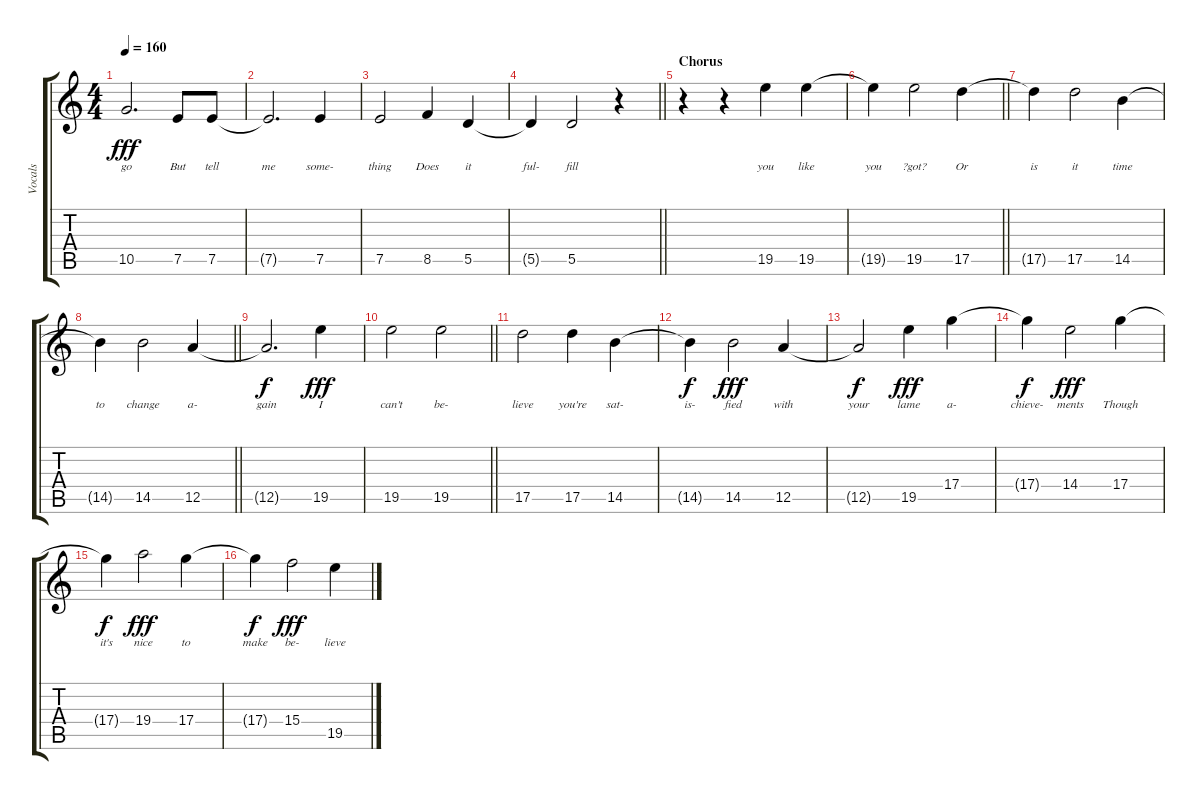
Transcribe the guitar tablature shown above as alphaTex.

\track ("Vocals" "Vocals") {instrument acousticguitarsteel}
\staff {score tabs}
\tuning (E4 B3 G3 D3 A2 E2) {hide}
\ts (4 4)
\tempo 160
\clef g2
\ks c
10.5.2{d lyrics (0 "go") lyrics (1 "") lyrics (2 "") lyrics (3 "") lyrics (4 "") dy fff} 7.5.8{lyrics (0 "But") lyrics (1 "") lyrics (2 "") lyrics (3 "") lyrics (4 "")} 7.5.8{lyrics (0 "tell") lyrics (1 "") lyrics (2 "") lyrics (3 "") lyrics (4 "")} |
7.5{t}.2{d lyrics (0 "me") lyrics (1 "") lyrics (2 "") lyrics (3 "") lyrics (4 "")} 7.5.4{lyrics (0 "some-") lyrics (1 "") lyrics (2 "") lyrics (3 "") lyrics (4 "")} |
7.5.2{lyrics (0 "thing") lyrics (1 "") lyrics (2 "") lyrics (3 "") lyrics (4 "")} 8.5.4{lyrics (0 "Does") lyrics (1 "") lyrics (2 "") lyrics (3 "") lyrics (4 "")} 5.5.4{lyrics (0 "it") lyrics (1 "") lyrics (2 "") lyrics (3 "") lyrics (4 "")} |
\barLineRight lightlight
5.5{t}.4{lyrics (0 "ful-") lyrics (1 "") lyrics (2 "") lyrics (3 "") lyrics (4 "")} 5.5.2{lyrics (0 "fill") lyrics (1 "") lyrics (2 "") lyrics (3 "") lyrics (4 "")} r.4 |
\section ("" "Chorus")
r.4 r.4 19.5.4{lyrics (0 "you") lyrics (1 "") lyrics (2 "") lyrics (3 "") lyrics (4 "")} 19.5.4{lyrics (0 "like") lyrics (1 "") lyrics (2 "") lyrics (3 "") lyrics (4 "")} |
\barLineRight lightlight
19.5{t}.4{lyrics (0 "you") lyrics (1 "") lyrics (2 "") lyrics (3 "") lyrics (4 "")} 19.5.2{lyrics (0 "?got?") lyrics (1 "") lyrics (2 "") lyrics (3 "") lyrics (4 "")} 17.5.4{lyrics (0 "Or") lyrics (1 "") lyrics (2 "") lyrics (3 "") lyrics (4 "")} |
17.5{t}.4{lyrics (0 "is") lyrics (1 "") lyrics (2 "") lyrics (3 "") lyrics (4 "")} 17.5.2{lyrics (0 "it") lyrics (1 "") lyrics (2 "") lyrics (3 "") lyrics (4 "")} 14.5.4{lyrics (0 "time") lyrics (1 "") lyrics (2 "") lyrics (3 "") lyrics (4 "")} |
\barLineRight lightlight
14.5{t}.4{lyrics (0 "to") lyrics (1 "") lyrics (2 "") lyrics (3 "") lyrics (4 "")} 14.5.2{lyrics (0 "change") lyrics (1 "") lyrics (2 "") lyrics (3 "") lyrics (4 "")} 12.5.4{lyrics (0 "a-") lyrics (1 "") lyrics (2 "") lyrics (3 "") lyrics (4 "")} |
12.5{t}.2{d lyrics (0 "gain") lyrics (1 "") lyrics (2 "") lyrics (3 "") lyrics (4 "") dy f} 19.5.4{lyrics (0 "I") lyrics (1 "") lyrics (2 "") lyrics (3 "") lyrics (4 "") dy fff} |
\barLineRight lightlight
19.5.2{lyrics (0 "can't") lyrics (1 "") lyrics (2 "") lyrics (3 "") lyrics (4 "")} 19.5.2{lyrics (0 "be-") lyrics (1 "") lyrics (2 "") lyrics (3 "") lyrics (4 "")} |
17.5.2{lyrics (0 "lieve") lyrics (1 "") lyrics (2 "") lyrics (3 "") lyrics (4 "")} 17.5.4{lyrics (0 "you're") lyrics (1 "") lyrics (2 "") lyrics (3 "") lyrics (4 "")} 14.5.4{lyrics (0 "sat-") lyrics (1 "") lyrics (2 "") lyrics (3 "") lyrics (4 "")} |
14.5{t}.4{lyrics (0 "is-") lyrics (1 "") lyrics (2 "") lyrics (3 "") lyrics (4 "") dy f} 14.5.2{lyrics (0 "fied") lyrics (1 "") lyrics (2 "") lyrics (3 "") lyrics (4 "") dy fff} 12.5.4{lyrics (0 "with") lyrics (1 "") lyrics (2 "") lyrics (3 "") lyrics (4 "")} |
12.5{t}.2{lyrics (0 "your") lyrics (1 "") lyrics (2 "") lyrics (3 "") lyrics (4 "") dy f} 19.5.4{lyrics (0 "lame") lyrics (1 "") lyrics (2 "") lyrics (3 "") lyrics (4 "") dy fff} 17.4.4{lyrics (0 "a-") lyrics (1 "") lyrics (2 "") lyrics (3 "") lyrics (4 "")} |
17.4{t}.4{lyrics (0 "chieve-") lyrics (1 "") lyrics (2 "") lyrics (3 "") lyrics (4 "") dy f} 14.4.2{lyrics (0 "ments") lyrics (1 "") lyrics (2 "") lyrics (3 "") lyrics (4 "") dy fff} 17.4.4{lyrics (0 "Though") lyrics (1 "") lyrics (2 "") lyrics (3 "") lyrics (4 "")} |
17.4{t}.4{lyrics (0 "it's") lyrics (1 "") lyrics (2 "") lyrics (3 "") lyrics (4 "") dy f} 19.4.2{lyrics (0 "nice") lyrics (1 "") lyrics (2 "") lyrics (3 "") lyrics (4 "") dy fff} 17.4.4{lyrics (0 "to") lyrics (1 "") lyrics (2 "") lyrics (3 "") lyrics (4 "")} |
17.4{t}.4{lyrics (0 "make") lyrics (1 "") lyrics (2 "") lyrics (3 "") lyrics (4 "") dy f} 15.4.2{lyrics (0 "be-") lyrics (1 "") lyrics (2 "") lyrics (3 "") lyrics (4 "") dy fff} 19.5.4{lyrics (0 "lieve") lyrics (1 "") lyrics (2 "") lyrics (3 "") lyrics (4 "")}
